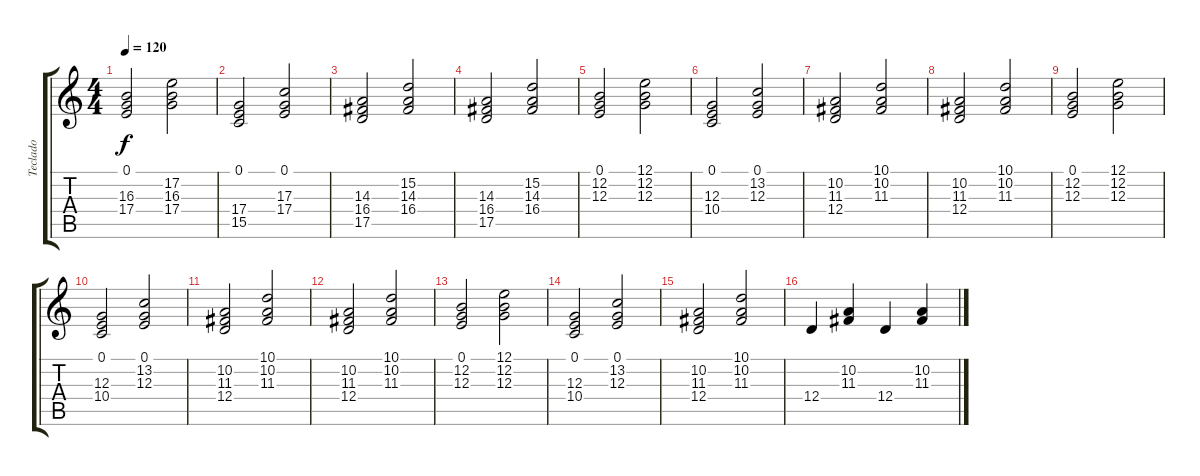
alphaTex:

\track ("Teclado" "Teclado") {instrument electricgrandpiano}
\staff {score tabs}
\tuning (E4 B3 G3 D3 A2 E2) {hide}
\ts (4 4)
\tempo 120
\clef g2
\ks c
(0.1 16.3 17.4).2{dy f} (17.2 16.3 17.4).2 |
(0.1 17.4 15.5).2 (0.1 17.3 17.4).2 |
(14.3 16.4 17.5).2 (15.2 14.3 16.4).2 |
(14.3 16.4 17.5).2 (15.2 14.3 16.4).2 |
(0.1 12.2 12.3).2 (12.1 12.2 12.3).2 |
(0.1 12.3 10.4).2 (0.1 13.2 12.3).2 |
(10.2 11.3 12.4).2 (10.1 10.2 11.3).2 |
(10.2 11.3 12.4).2 (10.1 10.2 11.3).2 |
(0.1 12.2 12.3).2 (12.1 12.2 12.3).2 |
(0.1 12.3 10.4).2 (0.1 13.2 12.3).2 |
(10.2 11.3 12.4).2 (10.1 10.2 11.3).2 |
(10.2 11.3 12.4).2 (10.1 10.2 11.3).2 |
(0.1 12.2 12.3).2 (12.1 12.2 12.3).2 |
(0.1 12.3 10.4).2 (0.1 13.2 12.3).2 |
(10.2 11.3 12.4).2 (10.1 10.2 11.3).2 |
12.4.4 (10.2 11.3).4 12.4.4 (10.2 11.3).4
